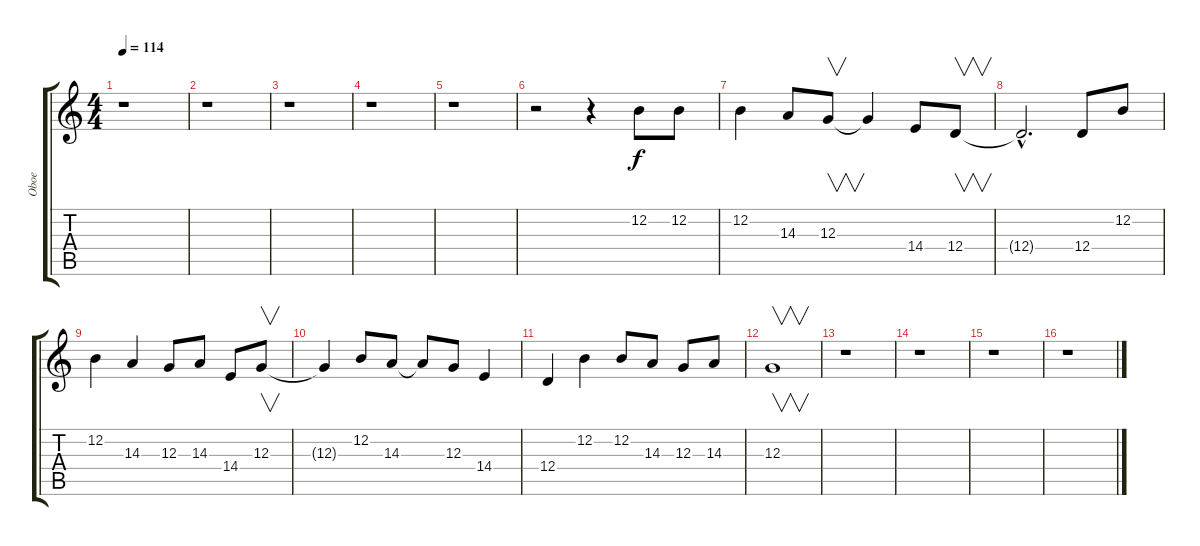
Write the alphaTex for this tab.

\track ("Oboe" "Oboe") {instrument oboe}
\staff {score tabs}
\tuning (E4 B3 G3 D3 A2 E2) {hide}
\ts (4 4)
\tempo 114
\clef g2
\ks c
r.1{dy f} |
r.1 |
r.1 |
r.1 |
r.1 |
r.2 r.4 12.2.8 12.2.8 |
12.2.4 14.3.8 12.3.8{v} 12.3{t}.4 14.4.8 12.4.8{v} |
12.4{hac t}.2{d} 12.4.8 12.2.8 |
12.2.4 14.3.4 12.3.8 14.3.8 14.4.8 12.3.8{v} |
12.3{t}.4 12.2.8 14.3.8 14.3{t}.8 12.3.8 14.4.4 |
12.4.4 12.2.4 12.2.8 14.3.8 12.3.8 14.3.8 |
12.3.1{v} |
r.1 |
r.1 |
r.1 |
r.1
